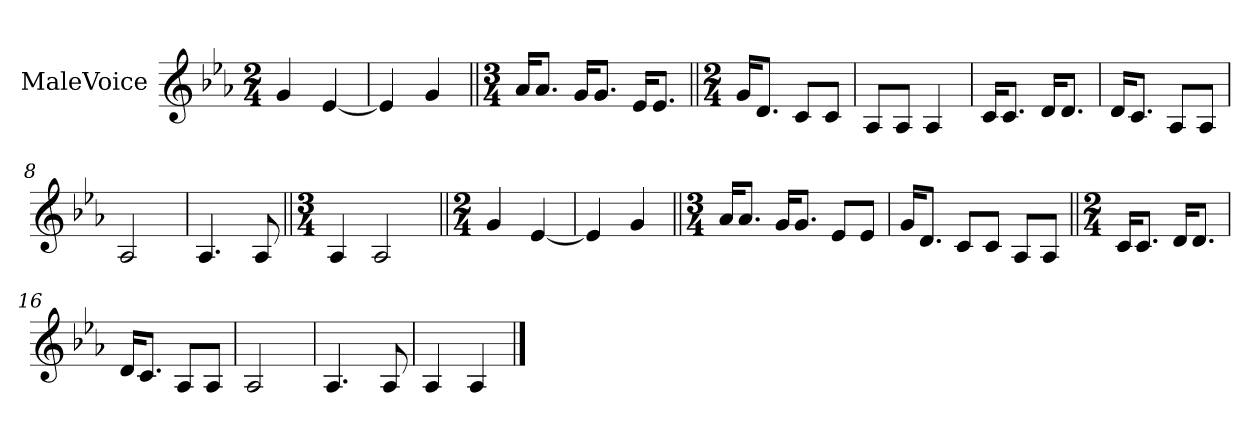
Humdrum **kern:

**kern
*part1
*staff1
*I"MaleVoice
*clefG2
*k[b-e-a-]
*M2/4
*MM84
=1
4g
[4e-
=2
4e-]
4g
=3||
*M3/4
16a-/KL
8.a-/J
16g/KL
8.g/J
16e-/KL
8.e-/J
=4||
*M2/4
16g/KL
8.d/J
8c/L
8c/J
=5
8A-/L
8A-/J
4A-
=6
16c/KL
8.c/J
16d/KL
8.d/J
=7
16d/KL
8.c/J
8A-/L
8A-/J
=8
2A-
=9
4.A-
8A-
=10||
*M3/4
4A-
2A-
=11||
*M2/4
4g
[4e-
=12
4e-]
4g
=13||
*M3/4
16a-/KL
8.a-/J
16g/KL
8.g/J
8e-/L
8e-/J
=14
16g/KL
8.d/J
8c/L
8c/J
8A-/L
8A-/J
=15||
*M2/4
16c/KL
8.c/J
16d/KL
8.d/J
=16
16d/KL
8.c/J
8A-/L
8A-/J
=17
2A-
=18
4.A-
8A-
=19
4A-
4A-
==
*-
